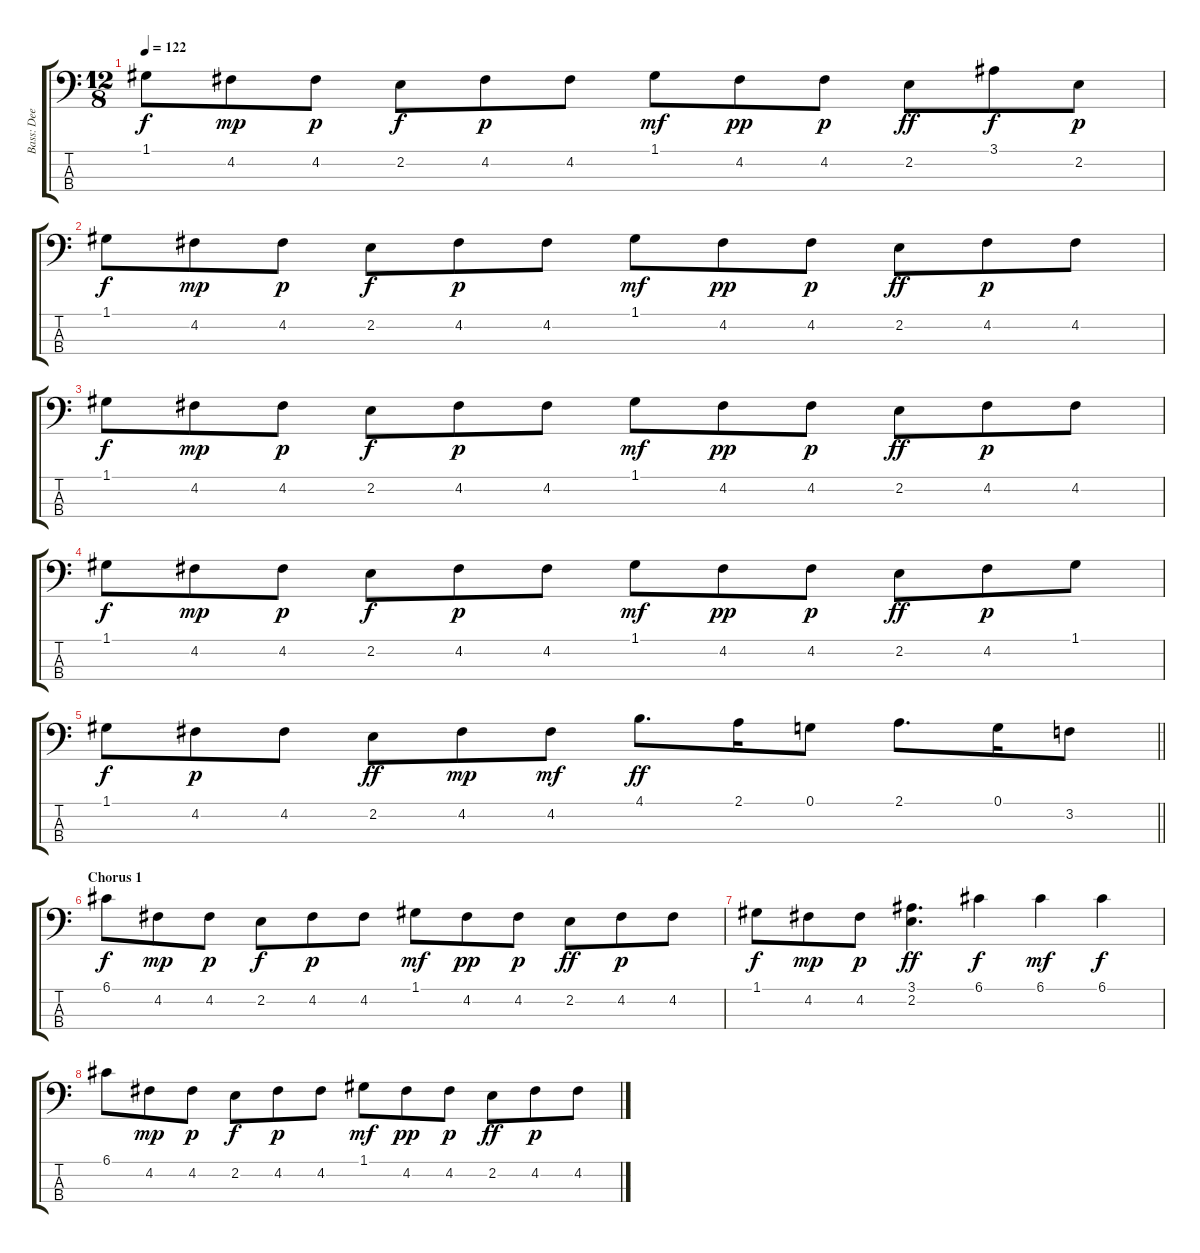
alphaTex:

\track ("Bass: Dee Murray" "Bass: Dee ") {instrument fretlessbass}
\staff {score tabs}
\tuning (G2 D2 A1 E1) {hide}
\ts (12 8)
\tempo 122
\clef f4
\ks c
1.1.8{dy f} 4.2.8{dy mp} 4.2.8{dy p} 2.2.8{dy f} 4.2.8{dy p} 4.2.8 1.1.8{dy mf} 4.2.8{dy pp} 4.2.8{dy p} 2.2.8{dy ff} 3.1.8{dy f} 2.2.8{dy p} |
1.1.8{dy f} 4.2.8{dy mp} 4.2.8{dy p} 2.2.8{dy f} 4.2.8{dy p} 4.2.8 1.1.8{dy mf} 4.2.8{dy pp} 4.2.8{dy p} 2.2.8{dy ff} 4.2.8{dy p} 4.2.8 |
1.1.8{dy f} 4.2.8{dy mp} 4.2.8{dy p} 2.2.8{dy f} 4.2.8{dy p} 4.2.8 1.1.8{dy mf} 4.2.8{dy pp} 4.2.8{dy p} 2.2.8{dy ff} 4.2.8{dy p} 4.2.8 |
1.1.8{dy f} 4.2.8{dy mp} 4.2.8{dy p} 2.2.8{dy f} 4.2.8{dy p} 4.2.8 1.1.8{dy mf} 4.2.8{dy pp} 4.2.8{dy p} 2.2.8{dy ff} 4.2.8{dy p} 1.1.8 |
\barLineRight lightlight
1.1.8{dy f} 4.2.8{dy p} 4.2.8 2.2.8{dy ff} 4.2.8{dy mp} 4.2.8{dy mf} 4.1.8{d dy ff} 2.1.16 0.1.8 2.1.8{d} 0.1.16 3.2.8 |
\section ("" "Chorus 1")
6.1.8{dy f} 4.2.8{dy mp} 4.2.8{dy p} 2.2.8{dy f} 4.2.8{dy p} 4.2.8 1.1.8{dy mf} 4.2.8{dy pp} 4.2.8{dy p} 2.2.8{dy ff} 4.2.8{dy p} 4.2.8 |
1.1.8{dy f} 4.2.8{dy mp} 4.2.8{dy p} (3.1 2.2).4{d dy ff} 6.1.4{dy f} 6.1.4{dy mf} 6.1.4{dy f} |
6.1.8 4.2.8{dy mp} 4.2.8{dy p} 2.2.8{dy f} 4.2.8{dy p} 4.2.8 1.1.8{dy mf} 4.2.8{dy pp} 4.2.8{dy p} 2.2.8{dy ff} 4.2.8{dy p} 4.2.8
